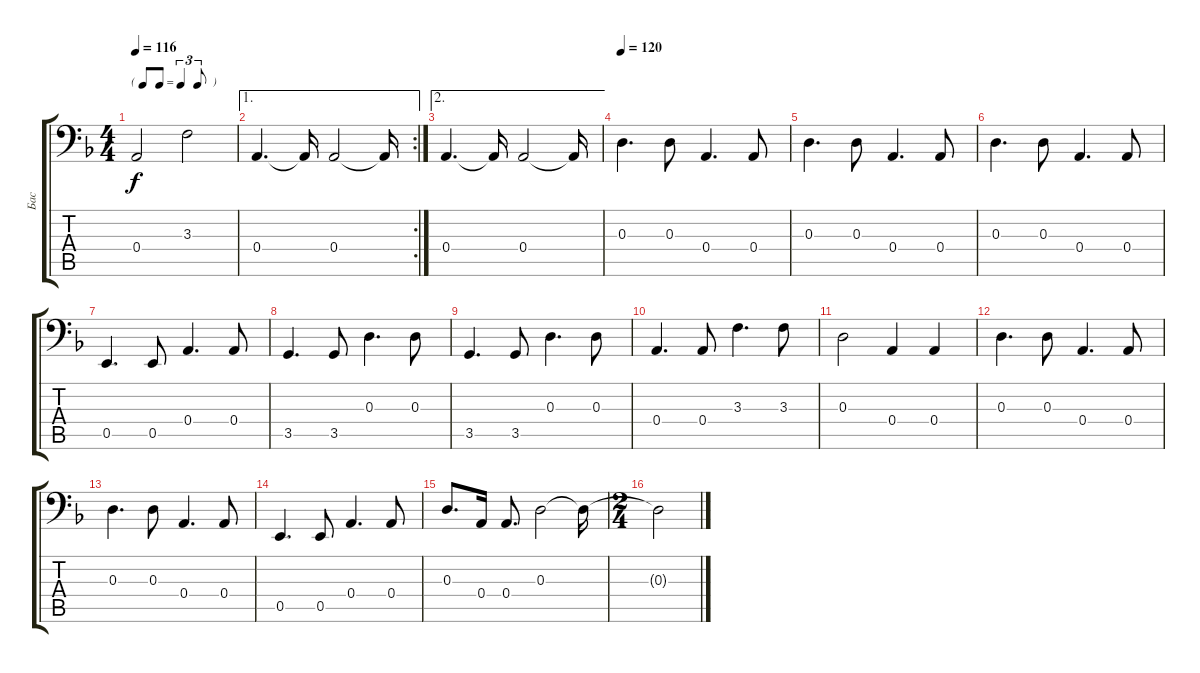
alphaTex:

\track ("Бас" "Бас") {instrument acousticbass}
\staff {score tabs}
\tuning (C3 G2 D2 A1 E1 B0) {hide}
\ts (4 4)
\tf triplet8th
\tempo 116
\clef f4
\ks dminor
0.4.2{dy f} 3.3.2 |
\ae 1
\rc 2
0.4.4{d} 0.4{t}.16 0.4.2 0.4{t}.16 |
\ae 2
0.4.4{d} 0.4{t}.16 0.4.2 0.4{t}.16 |
\tempo 120
0.3.4{d} 0.3.8 0.4.4{d} 0.4.8 |
0.3.4{d} 0.3.8 0.4.4{d} 0.4.8 |
0.3.4{d} 0.3.8 0.4.4{d} 0.4.8 |
0.5.4{d} 0.5.8 0.4.4{d} 0.4.8 |
3.5.4{d} 3.5.8 0.3.4{d} 0.3.8 |
3.5.4{d} 3.5.8 0.3.4{d} 0.3.8 |
0.4.4{d} 0.4.8 3.3.4{d} 3.3.8 |
0.3.2 0.4.4 0.4.4 |
0.3.4{d} 0.3.8 0.4.4{d} 0.4.8 |
0.3.4{d} 0.3.8 0.4.4{d} 0.4.8 |
0.5.4{d} 0.5.8 0.4.4{d} 0.4.8 |
0.3.8{d} 0.4.16 0.4.8{d} 0.3.2 0.3{t}.16 |
\ts (2 4)
0.3{t}.2
